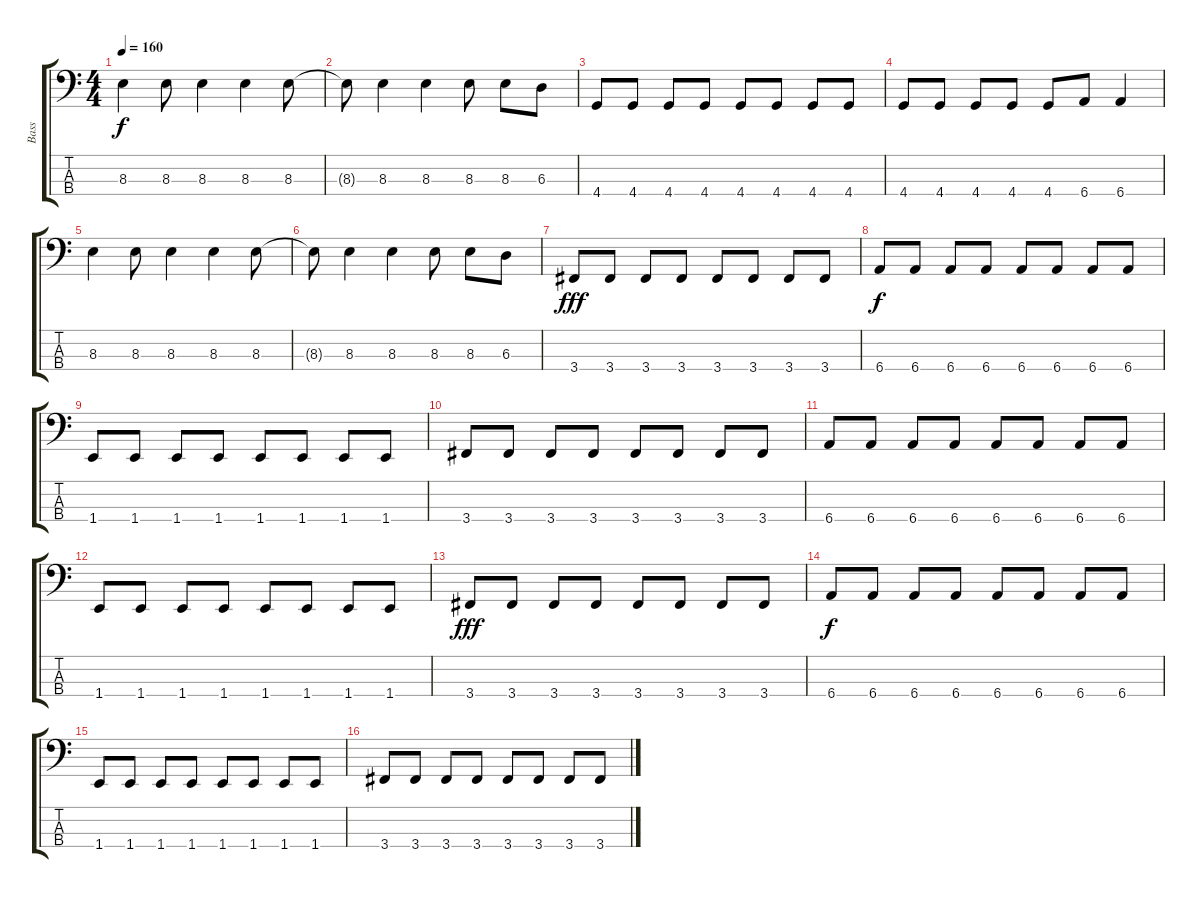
\track ("Bass" "Bass") {instrument slapbass1}
\staff {score tabs}
\tuning (Gb2 Db2 Ab1 Eb1) {hide}
\ts (4 4)
\tempo 160
\clef f4
\ks c
8.3.4{dy f} 8.3.8 8.3.4 8.3.4 8.3.8 |
8.3{t}.8 8.3.4 8.3.4 8.3.8 8.3.8 6.3.8 |
4.4.8 4.4.8 4.4.8 4.4.8 4.4.8 4.4.8 4.4.8 4.4.8 |
4.4.8 4.4.8 4.4.8 4.4.8 4.4.8 6.4.8 6.4.4 |
8.3.4 8.3.8 8.3.4 8.3.4 8.3.8 |
8.3{t}.8 8.3.4 8.3.4 8.3.8 8.3.8 6.3.8 |
3.4.8{dy fff} 3.4.8 3.4.8 3.4.8 3.4.8 3.4.8 3.4.8 3.4.8 |
6.4.8{dy f} 6.4.8 6.4.8 6.4.8 6.4.8 6.4.8 6.4.8 6.4.8 |
1.4.8 1.4.8 1.4.8 1.4.8 1.4.8 1.4.8 1.4.8 1.4.8 |
3.4.8 3.4.8 3.4.8 3.4.8 3.4.8 3.4.8 3.4.8 3.4.8 |
6.4.8 6.4.8 6.4.8 6.4.8 6.4.8 6.4.8 6.4.8 6.4.8 |
1.4.8 1.4.8 1.4.8 1.4.8 1.4.8 1.4.8 1.4.8 1.4.8 |
3.4.8{dy fff} 3.4.8 3.4.8 3.4.8 3.4.8 3.4.8 3.4.8 3.4.8 |
6.4.8{dy f} 6.4.8 6.4.8 6.4.8 6.4.8 6.4.8 6.4.8 6.4.8 |
1.4.8 1.4.8 1.4.8 1.4.8 1.4.8 1.4.8 1.4.8 1.4.8 |
3.4.8 3.4.8 3.4.8 3.4.8 3.4.8 3.4.8 3.4.8 3.4.8
